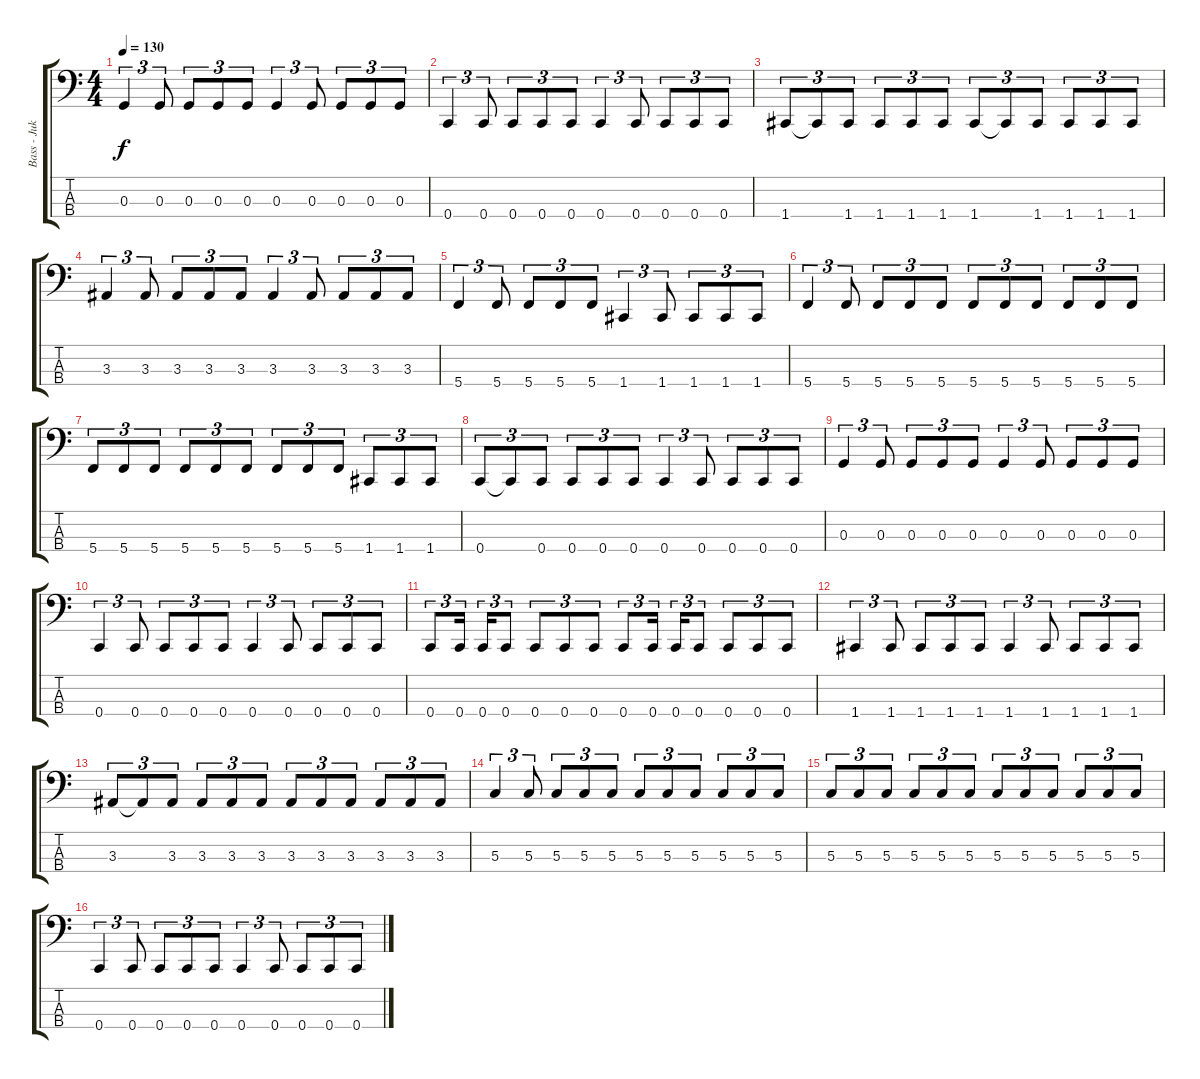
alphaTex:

\track ("Bass - Jukka Koskinen" "Bass - Juk") {instrument electricbassfinger}
\staff {score tabs}
\tuning (F2 C2 G1 C1) {hide}
\ts (4 4)
\tempo 130
\clef f4
\ks c
0.3.4{tu (3 2) dy f} 0.3.8{tu (3 2)} 0.3.8{tu (3 2)} 0.3.8{tu (3 2)} 0.3.8{tu (3 2)} 0.3.4{tu (3 2)} 0.3.8{tu (3 2)} 0.3.8{tu (3 2)} 0.3.8{tu (3 2)} 0.3.8{tu (3 2)} |
0.4.4{tu (3 2)} 0.4.8{tu (3 2)} 0.4.8{tu (3 2)} 0.4.8{tu (3 2)} 0.4.8{tu (3 2)} 0.4.4{tu (3 2)} 0.4.8{tu (3 2)} 0.4.8{tu (3 2)} 0.4.8{tu (3 2)} 0.4.8{tu (3 2)} |
1.4.8{tu (3 2)} 1.4{t}.8{tu (3 2)} 1.4.8{tu (3 2)} 1.4.8{tu (3 2)} 1.4.8{tu (3 2)} 1.4.8{tu (3 2)} 1.4.8{tu (3 2)} 1.4{t}.8{tu (3 2)} 1.4.8{tu (3 2)} 1.4.8{tu (3 2)} 1.4.8{tu (3 2)} 1.4.8{tu (3 2)} |
3.3.4{tu (3 2)} 3.3.8{tu (3 2)} 3.3.8{tu (3 2)} 3.3.8{tu (3 2)} 3.3.8{tu (3 2)} 3.3.4{tu (3 2)} 3.3.8{tu (3 2)} 3.3.8{tu (3 2)} 3.3.8{tu (3 2)} 3.3.8{tu (3 2)} |
5.4.4{tu (3 2)} 5.4.8{tu (3 2)} 5.4.8{tu (3 2)} 5.4.8{tu (3 2)} 5.4.8{tu (3 2)} 1.4.4{tu (3 2)} 1.4.8{tu (3 2)} 1.4.8{tu (3 2)} 1.4.8{tu (3 2)} 1.4.8{tu (3 2)} |
5.4.4{tu (3 2)} 5.4.8{tu (3 2)} 5.4.8{tu (3 2)} 5.4.8{tu (3 2)} 5.4.8{tu (3 2)} 5.4.8{tu (3 2)} 5.4.8{tu (3 2)} 5.4.8{tu (3 2)} 5.4.8{tu (3 2)} 5.4.8{tu (3 2)} 5.4.8{tu (3 2)} |
5.4.8{tu (3 2)} 5.4.8{tu (3 2)} 5.4.8{tu (3 2)} 5.4.8{tu (3 2)} 5.4.8{tu (3 2)} 5.4.8{tu (3 2)} 5.4.8{tu (3 2)} 5.4.8{tu (3 2)} 5.4.8{tu (3 2)} 1.4.8{tu (3 2)} 1.4.8{tu (3 2)} 1.4.8{tu (3 2)} |
0.4.8{tu (3 2)} 0.4{t}.8{tu (3 2)} 0.4.8{tu (3 2)} 0.4.8{tu (3 2)} 0.4.8{tu (3 2)} 0.4.8{tu (3 2)} 0.4.4{tu (3 2)} 0.4.8{tu (3 2)} 0.4.8{tu (3 2)} 0.4.8{tu (3 2)} 0.4.8{tu (3 2)} |
0.3.4{tu (3 2)} 0.3.8{tu (3 2)} 0.3.8{tu (3 2)} 0.3.8{tu (3 2)} 0.3.8{tu (3 2)} 0.3.4{tu (3 2)} 0.3.8{tu (3 2)} 0.3.8{tu (3 2)} 0.3.8{tu (3 2)} 0.3.8{tu (3 2)} |
0.4.4{tu (3 2)} 0.4.8{tu (3 2)} 0.4.8{tu (3 2)} 0.4.8{tu (3 2)} 0.4.8{tu (3 2)} 0.4.4{tu (3 2)} 0.4.8{tu (3 2)} 0.4.8{tu (3 2)} 0.4.8{tu (3 2)} 0.4.8{tu (3 2)} |
0.4.8{tu (3 2)} 0.4.16{tu (3 2) beam splitsecondary} 0.4.16{tu (3 2)} 0.4.8{tu (3 2)} 0.4.8{tu (3 2)} 0.4.8{tu (3 2)} 0.4.8{tu (3 2)} 0.4.8{tu (3 2)} 0.4.16{tu (3 2) beam splitsecondary} 0.4.16{tu (3 2)} 0.4.8{tu (3 2)} 0.4.8{tu (3 2)} 0.4.8{tu (3 2)} 0.4.8{tu (3 2)} |
1.4.4{tu (3 2)} 1.4.8{tu (3 2)} 1.4.8{tu (3 2)} 1.4.8{tu (3 2)} 1.4.8{tu (3 2)} 1.4.4{tu (3 2)} 1.4.8{tu (3 2)} 1.4.8{tu (3 2)} 1.4.8{tu (3 2)} 1.4.8{tu (3 2)} |
3.3.8{tu (3 2)} 3.3{t}.8{tu (3 2)} 3.3.8{tu (3 2)} 3.3.8{tu (3 2)} 3.3.8{tu (3 2)} 3.3.8{tu (3 2)} 3.3.8{tu (3 2)} 3.3.8{tu (3 2)} 3.3.8{tu (3 2)} 3.3.8{tu (3 2)} 3.3.8{tu (3 2)} 3.3.8{tu (3 2)} |
5.3.4{tu (3 2)} 5.3.8{tu (3 2)} 5.3.8{tu (3 2)} 5.3.8{tu (3 2)} 5.3.8{tu (3 2)} 5.3.8{tu (3 2)} 5.3.8{tu (3 2)} 5.3.8{tu (3 2)} 5.3.8{tu (3 2)} 5.3.8{tu (3 2)} 5.3.8{tu (3 2)} |
5.3.8{tu (3 2)} 5.3.8{tu (3 2)} 5.3.8{tu (3 2)} 5.3.8{tu (3 2)} 5.3.8{tu (3 2)} 5.3.8{tu (3 2)} 5.3.8{tu (3 2)} 5.3.8{tu (3 2)} 5.3.8{tu (3 2)} 5.3.8{tu (3 2)} 5.3.8{tu (3 2)} 5.3.8{tu (3 2)} |
0.4.4{tu (3 2)} 0.4.8{tu (3 2)} 0.4.8{tu (3 2)} 0.4.8{tu (3 2)} 0.4.8{tu (3 2)} 0.4.4{tu (3 2)} 0.4.8{tu (3 2)} 0.4.8{tu (3 2)} 0.4.8{tu (3 2)} 0.4.8{tu (3 2)}
